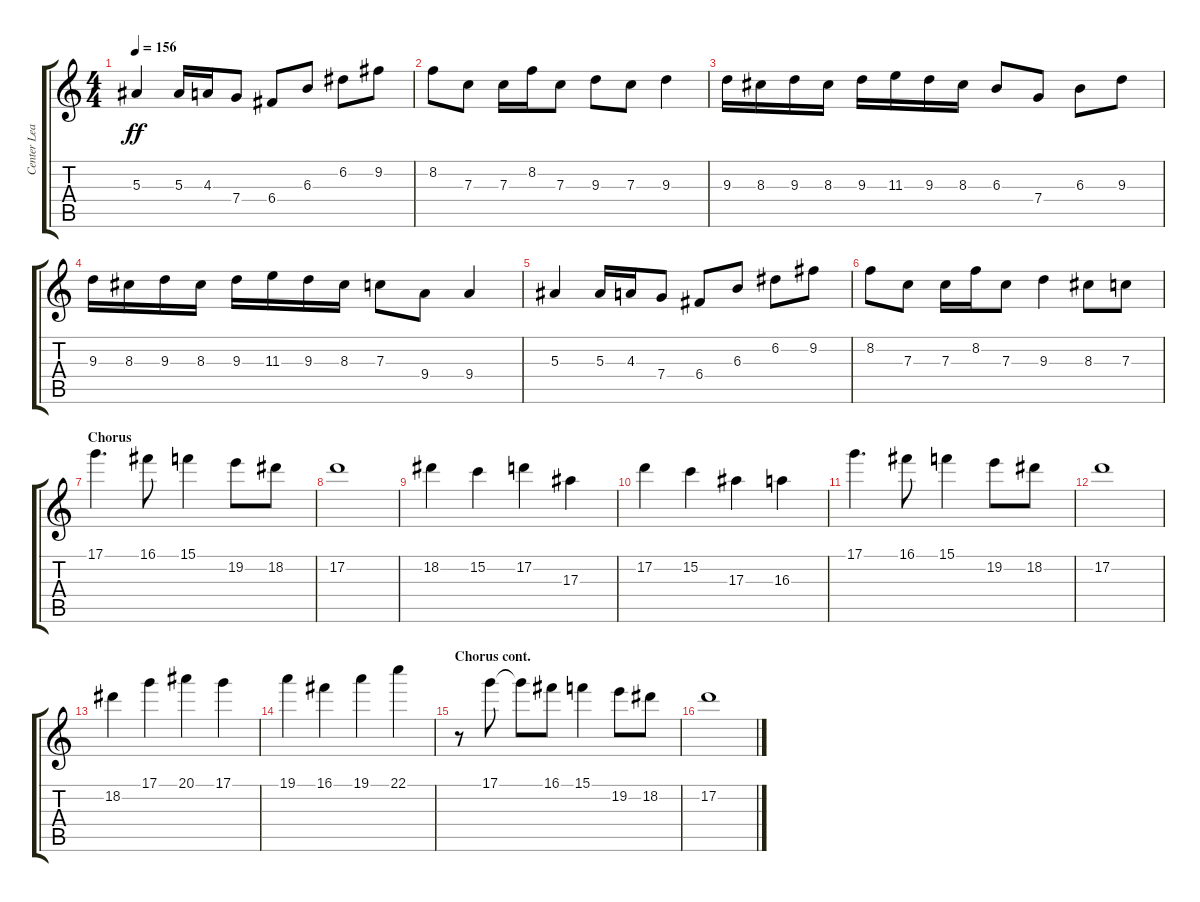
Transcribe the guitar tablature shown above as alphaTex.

\track ("Center Lead 1" "Center Lea") {instrument overdrivenguitar}
\staff {score tabs}
\tuning (D4 A3 F3 C3 G2 D2) {hide}
\ts (4 4)
\tempo 156
\clef g2
\ks aminor
5.3.4{dy ff} 5.3.16 4.3.16 7.4.8 6.4.8 6.3.8 6.2.8 9.2.8 |
8.2.8 7.3.8 7.3.16 8.2.16 7.3.8 9.3.8 7.3.8 9.3.4 |
9.3.16 8.3.16 9.3.16 8.3.16 9.3.16 11.3.16 9.3.16 8.3.16 6.3.8 7.4.8 6.3.8 9.3.8 |
9.3.16 8.3.16 9.3.16 8.3.16 9.3.16 11.3.16 9.3.16 8.3.16 7.3.8 9.4.8 9.4.4 |
5.3.4 5.3.16 4.3.16 7.4.8 6.4.8 6.3.8 6.2.8 9.2.8 |
8.2.8 7.3.8 7.3.16 8.2.16 7.3.8 9.3.4 8.3.8 7.3.8 |
\section ("" "Chorus")
17.1.4{d} 16.1.8 15.1.4 19.2.8 18.2.8 |
17.2.1 |
18.2.4 15.2.4 17.2.4 17.3.4 |
17.2.4 15.2.4 17.3.4 16.3.4 |
17.1.4{d} 16.1.8 15.1.4 19.2.8 18.2.8 |
17.2.1 |
18.2.4 17.1.4 20.1.4 17.1.4 |
19.1.4 16.1.4 19.1.4 22.1.4 |
\section ("" "Chorus cont.")
r.8 17.1.8 17.1{t}.8 16.1.8 15.1.4 19.2.8 18.2.8 |
17.2.1
